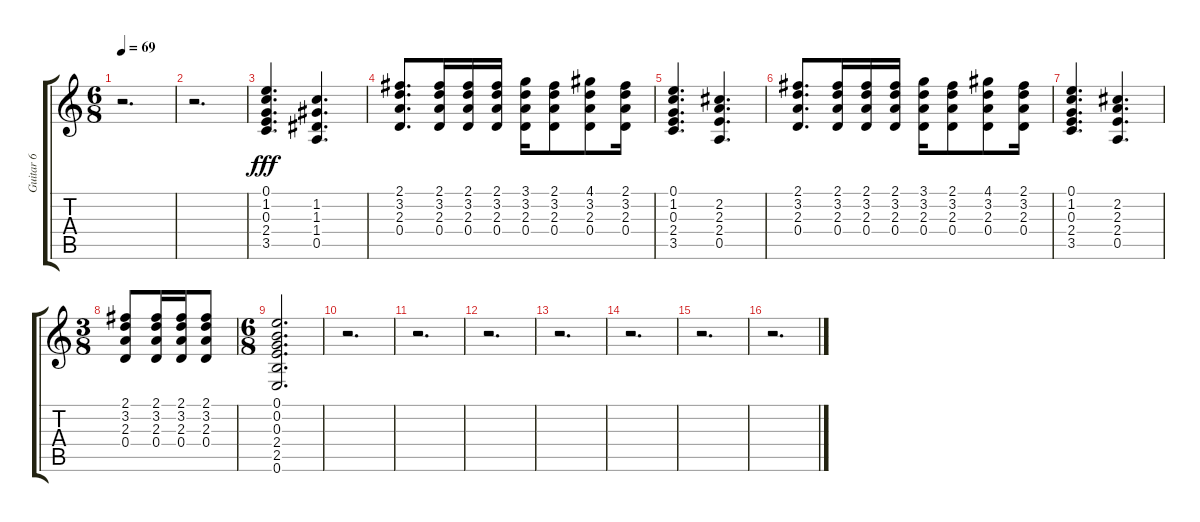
\track ("Guitar 6" "Guitar 6") {instrument electricguitarjazz}
\staff {score tabs}
\tuning (E4 B3 G3 D3 A2 E2) {hide}
\ts (6 8)
\tempo 69
\clef g2
\ks c
r.2{d dy fff} |
r.2{d} |
(0.1 1.2 0.3 2.4 3.5).4{d} (1.2 1.3 1.4 0.5).4{d} |
(2.1 3.2 2.3 0.4).8{d} (2.1 3.2 2.3 0.4).16 (2.1 3.2 2.3 0.4).16 (2.1 3.2 2.3 0.4).16 (3.1 3.2 2.3 0.4).16 (2.1 3.2 2.3 0.4).8 (4.1 3.2 2.3 0.4).8 (2.1 3.2 2.3 0.4).16 |
(0.1 1.2 0.3 2.4 3.5).4{d} (2.2 2.3 2.4 0.5).4{d} |
(2.1 3.2 2.3 0.4).8{d} (2.1 3.2 2.3 0.4).16 (2.1 3.2 2.3 0.4).16 (2.1 3.2 2.3 0.4).16 (3.1 3.2 2.3 0.4).16 (2.1 3.2 2.3 0.4).8 (4.1 3.2 2.3 0.4).8 (2.1 3.2 2.3 0.4).16 |
(0.1 1.2 0.3 2.4 3.5).4{d} (2.2 2.3 2.4 0.5).4{d} |
\ts (3 8)
(2.1 3.2 2.3 0.4).8 (2.1 3.2 2.3 0.4).16 (2.1 3.2 2.3 0.4).16 (2.1 3.2 2.3 0.4).8 |
\ts (6 8)
(0.1 0.2 0.3 2.4 2.5 0.6).2{d} |
r.2{d} |
r.2{d} |
r.2{d} |
r.2{d} |
r.2{d} |
r.2{d} |
r.2{d}
